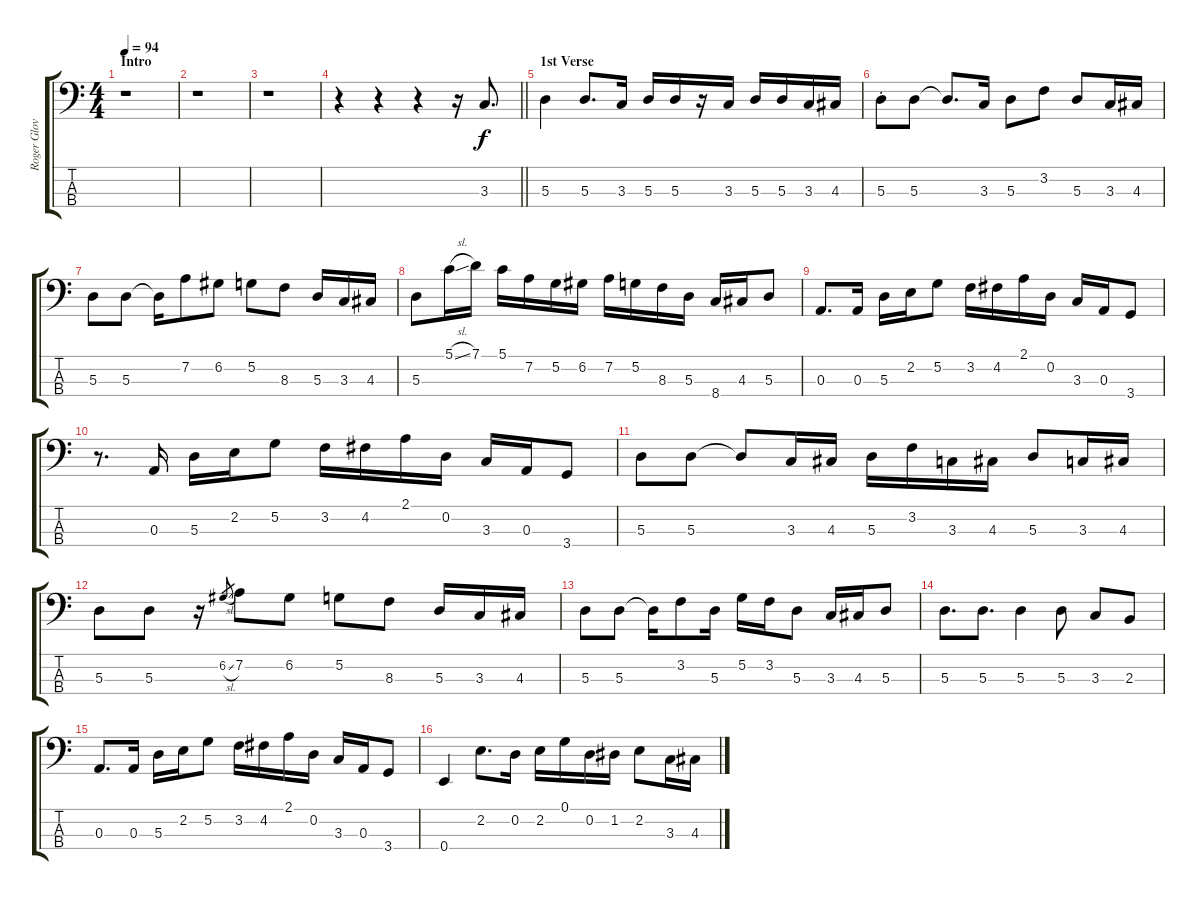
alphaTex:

\track ("Roger Glover (Bass)" "Roger Glov") {instrument electricbassfinger}
\staff {score tabs}
\tuning (G2 D2 A1 E1) {hide}
\ts (4 4)
\section ("" "Intro")
\tempo 94
\clef f4
\ks c
r.1{dy f instrument electricbassfinger} |
r.1 |
r.1 |
\barLineRight lightlight
r.4 r.4 r.4 r.16 3.3.8{d} |
\section ("" "1st Verse")
5.3.4 5.3.8{d} 3.3.16 5.3.16 5.3.16 r.16 3.3.16 5.3.16 5.3.16 3.3.16 4.3.16 |
5.3{st}.8 5.3.8 5.3{t}.8{d} 3.3.16 5.3.8 3.2.8 5.3.8 3.3.16 4.3.16 |
5.3.8 5.3.8 5.3{t}.16 7.2.8 6.2.8 5.2.8 8.3.8 5.3.16 3.3.16 4.3.16 |
5.3.8 5.1{sl}.16 7.1.16 5.1.16 7.2.16 5.2.16 6.2.16 7.2.16 5.2.16 8.3.16 5.3.16 8.4.16 4.3.16 5.3.8 |
0.3.8{d} 0.3.16 5.3.16 2.2.16 5.2.8 3.2.16 4.2.16 2.1.16 0.2.16 3.3.16 0.3.16 3.4.8 |
r.8{d} 0.3.16 5.3.16 2.2.16 5.2.8 3.2.16 4.2.16 2.1.16 0.2.16 3.3.16 0.3.16 3.4.8 |
5.3.8 5.3.8 5.3{t}.8 3.3.16 4.3.16 5.3.16 3.2.16 3.3.16 4.3.16 5.3.8 3.3.16 4.3.16 |
5.3.8 5.3.8 r.16 6.2{sl}.8{gr} 7.2.8 6.2.8 5.2.8 8.3.8 5.3.16 3.3.16 4.3.16 |
5.3.8 5.3.8 5.3{t}.16 3.2.8 5.3.16 5.2.16 3.2.16 5.3.8 3.3.16 4.3.16 5.3.8 |
5.3.8{d} 5.3.8{d} 5.3.4 5.3.8 3.3.8 2.3.8 |
0.3.8{d} 0.3.16 5.3.16 2.2.16 5.2.8 3.2.16 4.2.16 2.1.16 0.2.16 3.3.16 0.3.16 3.4.8 |
0.4.4 2.2.8{d} 0.2.16 2.2.16 0.1.16 0.2.16 1.2.16 2.2.8 3.3.16 4.3.16
